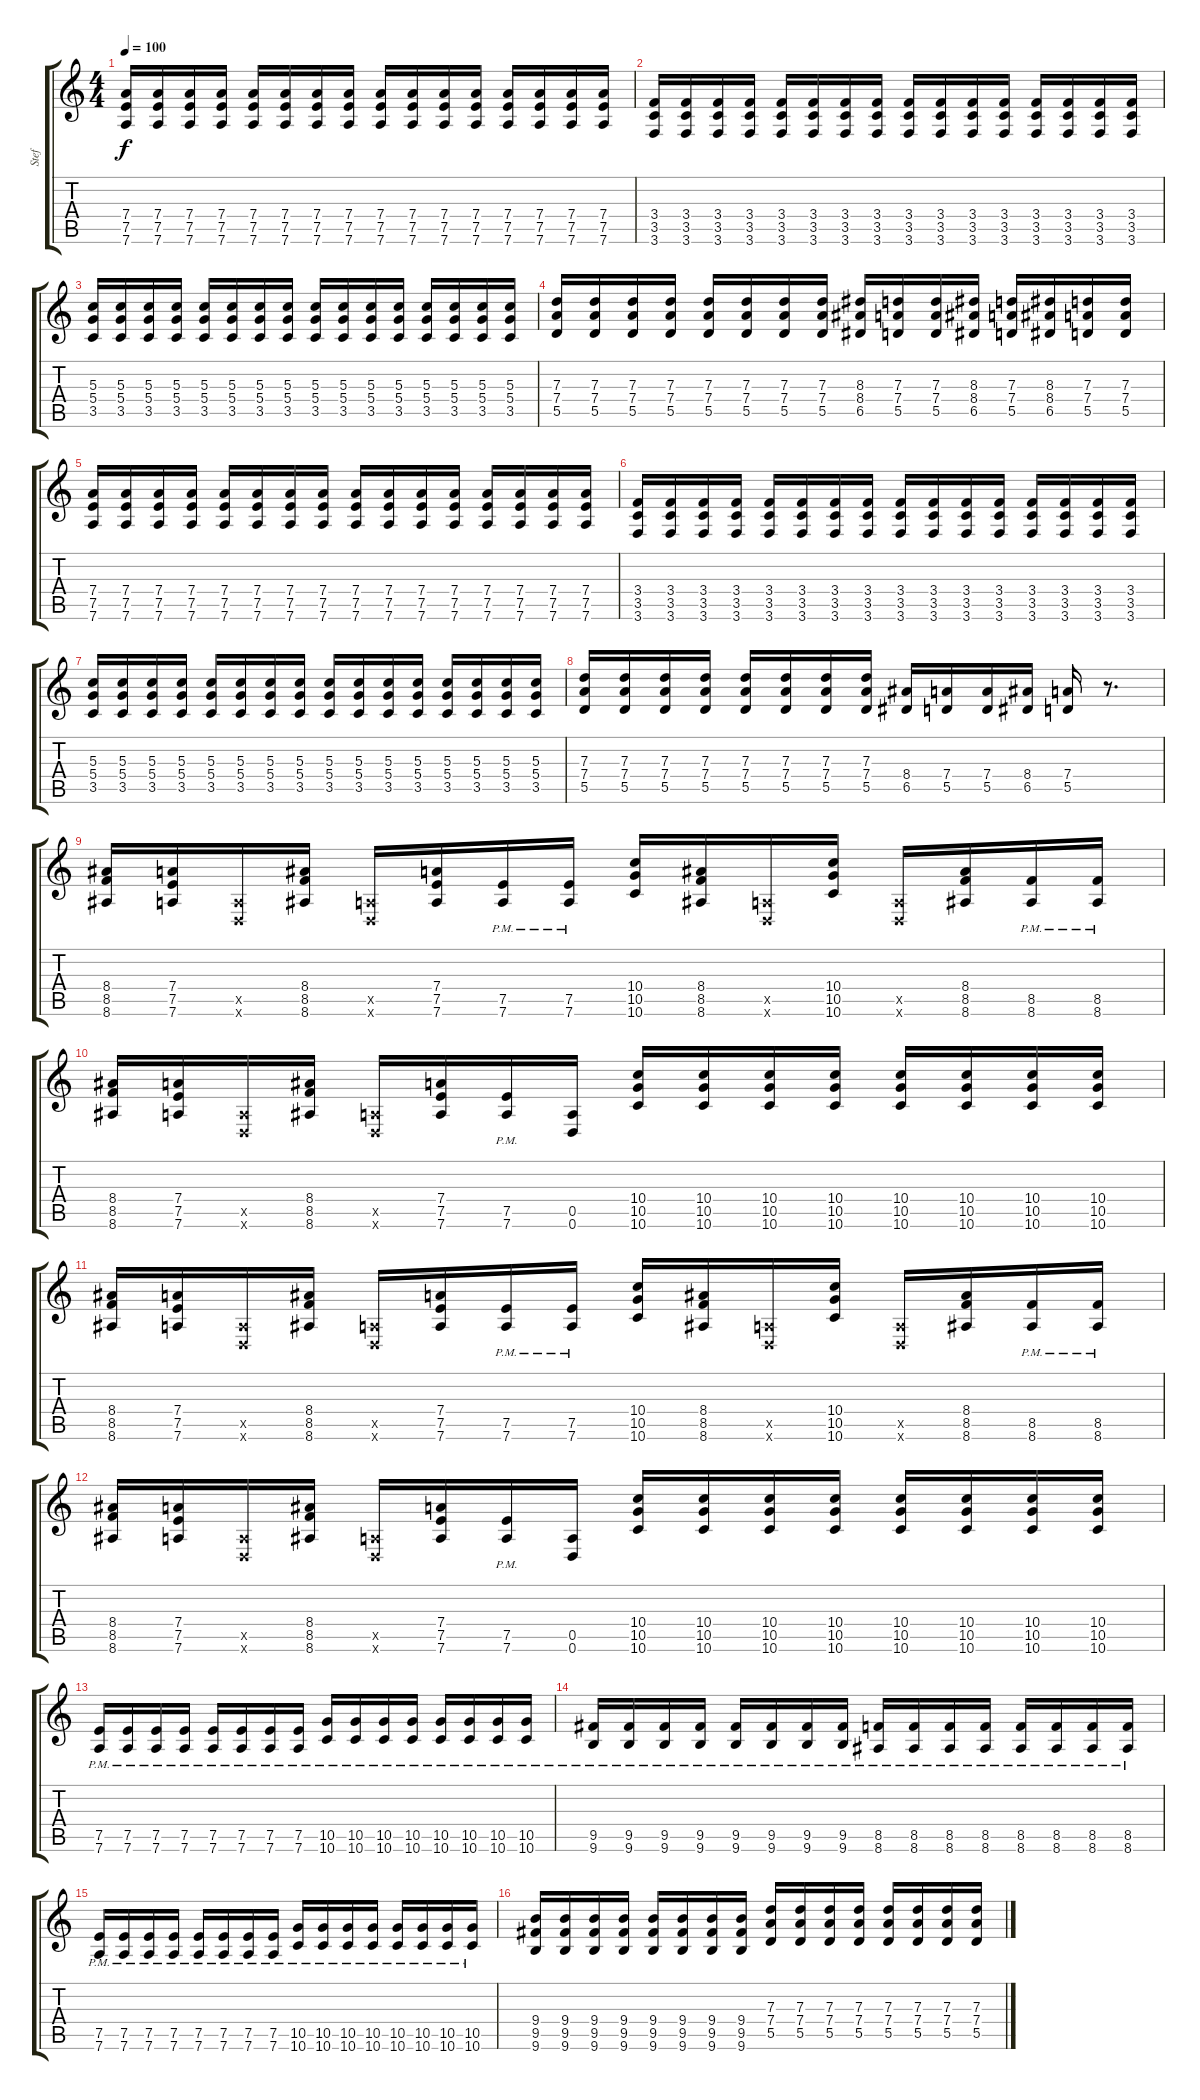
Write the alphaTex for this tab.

\track ("Stef" "Stef") {instrument distortionguitar}
\staff {score tabs}
\tuning (E4 B3 G3 D3 A2 D2) {hide}
\ts (4 4)
\tempo 100
\clef g2
\ks c
(7.4 7.5 7.6).16{dy f} (7.4 7.5 7.6).16 (7.4 7.5 7.6).16 (7.4 7.5 7.6).16 (7.4 7.5 7.6).16 (7.4 7.5 7.6).16 (7.4 7.5 7.6).16 (7.4 7.5 7.6).16 (7.4 7.5 7.6).16 (7.4 7.5 7.6).16 (7.4 7.5 7.6).16 (7.4 7.5 7.6).16 (7.4 7.5 7.6).16 (7.4 7.5 7.6).16 (7.4 7.5 7.6).16 (7.4 7.5 7.6).16 |
(3.4 3.5 3.6).16 (3.4 3.5 3.6).16 (3.4 3.5 3.6).16 (3.4 3.5 3.6).16 (3.4 3.5 3.6).16 (3.4 3.5 3.6).16 (3.4 3.5 3.6).16 (3.4 3.5 3.6).16 (3.4 3.5 3.6).16 (3.4 3.5 3.6).16 (3.4 3.5 3.6).16 (3.4 3.5 3.6).16 (3.4 3.5 3.6).16 (3.4 3.5 3.6).16 (3.4 3.5 3.6).16 (3.4 3.5 3.6).16 |
(5.3 5.4 3.5).16 (5.3 5.4 3.5).16 (5.3 5.4 3.5).16 (5.3 5.4 3.5).16 (5.3 5.4 3.5).16 (5.3 5.4 3.5).16 (5.3 5.4 3.5).16 (5.3 5.4 3.5).16 (5.3 5.4 3.5).16 (5.3 5.4 3.5).16 (5.3 5.4 3.5).16 (5.3 5.4 3.5).16 (5.3 5.4 3.5).16 (5.3 5.4 3.5).16 (5.3 5.4 3.5).16 (5.3 5.4 3.5).16 |
(7.3 7.4 5.5).16 (7.3 7.4 5.5).16 (7.3 7.4 5.5).16 (7.3 7.4 5.5).16 (7.3 7.4 5.5).16 (7.3 7.4 5.5).16 (7.3 7.4 5.5).16 (7.3 7.4 5.5).16 (8.3 8.4 6.5).16 (7.3 7.4 5.5).16 (7.3 7.4 5.5).16 (8.3 8.4 6.5).16 (7.3 7.4 5.5).16 (8.3 8.4 6.5).16 (7.3 7.4 5.5).16 (7.3 7.4 5.5).16 |
(7.4 7.5 7.6).16 (7.4 7.5 7.6).16 (7.4 7.5 7.6).16 (7.4 7.5 7.6).16 (7.4 7.5 7.6).16 (7.4 7.5 7.6).16 (7.4 7.5 7.6).16 (7.4 7.5 7.6).16 (7.4 7.5 7.6).16 (7.4 7.5 7.6).16 (7.4 7.5 7.6).16 (7.4 7.5 7.6).16 (7.4 7.5 7.6).16 (7.4 7.5 7.6).16 (7.4 7.5 7.6).16 (7.4 7.5 7.6).16 |
(3.4 3.5 3.6).16 (3.4 3.5 3.6).16 (3.4 3.5 3.6).16 (3.4 3.5 3.6).16 (3.4 3.5 3.6).16 (3.4 3.5 3.6).16 (3.4 3.5 3.6).16 (3.4 3.5 3.6).16 (3.4 3.5 3.6).16 (3.4 3.5 3.6).16 (3.4 3.5 3.6).16 (3.4 3.5 3.6).16 (3.4 3.5 3.6).16 (3.4 3.5 3.6).16 (3.4 3.5 3.6).16 (3.4 3.5 3.6).16 |
(5.3 5.4 3.5).16 (5.3 5.4 3.5).16 (5.3 5.4 3.5).16 (5.3 5.4 3.5).16 (5.3 5.4 3.5).16 (5.3 5.4 3.5).16 (5.3 5.4 3.5).16 (5.3 5.4 3.5).16 (5.3 5.4 3.5).16 (5.3 5.4 3.5).16 (5.3 5.4 3.5).16 (5.3 5.4 3.5).16 (5.3 5.4 3.5).16 (5.3 5.4 3.5).16 (5.3 5.4 3.5).16 (5.3 5.4 3.5).16 |
(7.3 7.4 5.5).16 (7.3 7.4 5.5).16 (7.3 7.4 5.5).16 (7.3 7.4 5.5).16 (7.3 7.4 5.5).16 (7.3 7.4 5.5).16 (7.3 7.4 5.5).16 (7.3 7.4 5.5).16 (8.4 6.5).16 (7.4 5.5).16 (7.4 5.5).16 (8.4 6.5).16 (7.4 5.5).16 r.8{d} |
(8.4 8.5 8.6).16 (7.4 7.5 7.6).16 (0.5{x} 0.6{x}).16 (8.4 8.5 8.6).16 (0.5{x} 0.6{x}).16 (7.4 7.5 7.6).16 (7.5{pm} 7.6{pm}).16 (7.5{pm} 7.6{pm}).16 (10.4 10.5 10.6).16 (8.4 8.5 8.6).16 (0.5{x} 0.6{x}).16 (10.4 10.5 10.6).16 (0.5{x} 0.6{x}).16 (8.4 8.5 8.6).16 (8.5{pm} 8.6{pm}).16 (8.5{pm} 8.6{pm}).16 |
(8.4 8.5 8.6).16 (7.4 7.5 7.6).16 (0.5{x} 0.6{x}).16 (8.4 8.5 8.6).16 (0.5{x} 0.6{x}).16 (7.4 7.5 7.6).16 (7.5{pm} 7.6{pm}).16 (0.5 0.6).16 (10.4 10.5 10.6).16 (10.4 10.5 10.6).16 (10.4 10.5 10.6).16 (10.4 10.5 10.6).16 (10.4 10.5 10.6).16 (10.4 10.5 10.6).16 (10.4 10.5 10.6).16 (10.4 10.5 10.6).16 |
(8.4 8.5 8.6).16 (7.4 7.5 7.6).16 (0.5{x} 0.6{x}).16 (8.4 8.5 8.6).16 (0.5{x} 0.6{x}).16 (7.4 7.5 7.6).16 (7.5{pm} 7.6{pm}).16 (7.5{pm} 7.6{pm}).16 (10.4 10.5 10.6).16 (8.4 8.5 8.6).16 (0.5{x} 0.6{x}).16 (10.4 10.5 10.6).16 (0.5{x} 0.6{x}).16 (8.4 8.5 8.6).16 (8.5{pm} 8.6{pm}).16 (8.5{pm} 8.6{pm}).16 |
(8.4 8.5 8.6).16 (7.4 7.5 7.6).16 (0.5{x} 0.6{x}).16 (8.4 8.5 8.6).16 (0.5{x} 0.6{x}).16 (7.4 7.5 7.6).16 (7.5{pm} 7.6{pm}).16 (0.5 0.6).16 (10.4 10.5 10.6).16 (10.4 10.5 10.6).16 (10.4 10.5 10.6).16 (10.4 10.5 10.6).16 (10.4 10.5 10.6).16 (10.4 10.5 10.6).16 (10.4 10.5 10.6).16 (10.4 10.5 10.6).16 |
(7.5{pm} 7.6{pm}).16 (7.5{pm} 7.6{pm}).16 (7.5{pm} 7.6{pm}).16 (7.5{pm} 7.6{pm}).16 (7.5{pm} 7.6{pm}).16 (7.5{pm} 7.6{pm}).16 (7.5{pm} 7.6{pm}).16 (7.5{pm} 7.6{pm}).16 (10.5{pm} 10.6{pm}).16 (10.5{pm} 10.6{pm}).16 (10.5{pm} 10.6{pm}).16 (10.5{pm} 10.6{pm}).16 (10.5{pm} 10.6{pm}).16 (10.5{pm} 10.6{pm}).16 (10.5{pm} 10.6{pm}).16 (10.5{pm} 10.6{pm}).16 |
(9.5{pm} 9.6{pm}).16 (9.5{pm} 9.6{pm}).16 (9.5{pm} 9.6{pm}).16 (9.5{pm} 9.6{pm}).16 (9.5{pm} 9.6{pm}).16 (9.5{pm} 9.6{pm}).16 (9.5{pm} 9.6{pm}).16 (9.5{pm} 9.6{pm}).16 (8.5{pm} 8.6{pm}).16 (8.5{pm} 8.6{pm}).16 (8.5{pm} 8.6{pm}).16 (8.5{pm} 8.6{pm}).16 (8.5{pm} 8.6{pm}).16 (8.5{pm} 8.6{pm}).16 (8.5{pm} 8.6{pm}).16 (8.5{pm} 8.6{pm}).16 |
(7.5{pm} 7.6{pm}).16 (7.5{pm} 7.6{pm}).16 (7.5{pm} 7.6{pm}).16 (7.5{pm} 7.6{pm}).16 (7.5{pm} 7.6{pm}).16 (7.5{pm} 7.6{pm}).16 (7.5{pm} 7.6{pm}).16 (7.5{pm} 7.6{pm}).16 (10.5{pm} 10.6{pm}).16 (10.5{pm} 10.6{pm}).16 (10.5{pm} 10.6{pm}).16 (10.5{pm} 10.6{pm}).16 (10.5{pm} 10.6{pm}).16 (10.5{pm} 10.6{pm}).16 (10.5{pm} 10.6{pm}).16 (10.5{pm} 10.6{pm}).16 |
(9.4 9.5 9.6).16 (9.4 9.5 9.6).16 (9.4 9.5 9.6).16 (9.4 9.5 9.6).16 (9.4 9.5 9.6).16 (9.4 9.5 9.6).16 (9.4 9.5 9.6).16 (9.4 9.5 9.6).16 (7.3 7.4 5.5).16 (7.3 7.4 5.5).16 (7.3 7.4 5.5).16 (7.3 7.4 5.5).16 (7.3 7.4 5.5).16 (7.3 7.4 5.5).16 (7.3 7.4 5.5).16 (7.3 7.4 5.5).16
